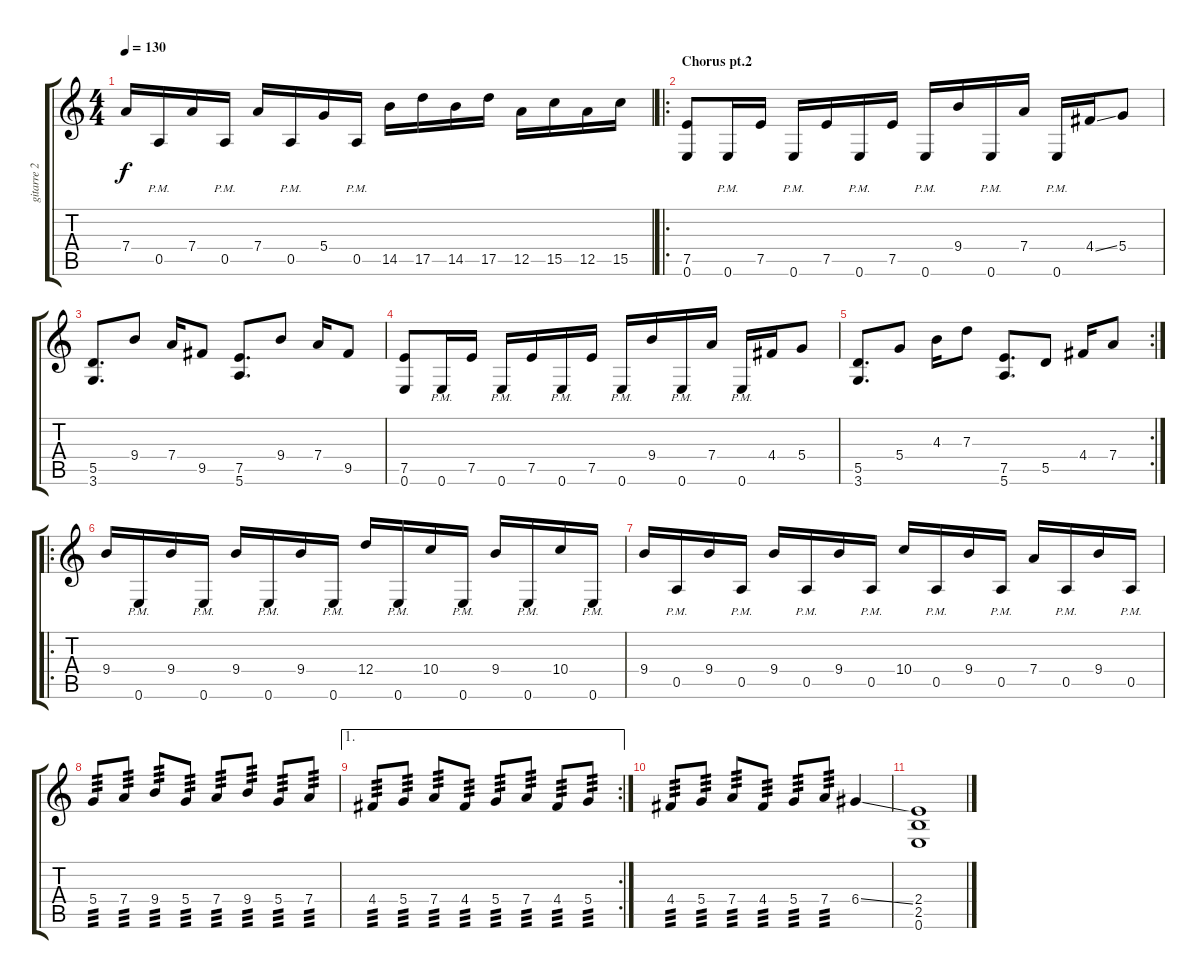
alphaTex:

\track ("gitarre 2" "gitarre 2") {instrument distortionguitar}
\staff {score tabs}
\tuning (E4 B3 G3 D3 A2 E2) {hide}
\ts (4 4)
\tempo 130
\clef g2
\ks c
7.4.16{dy f} 0.5{pm}.16 7.4.16 0.5{pm}.16 7.4.16 0.5{pm}.16 5.4.16 0.5{pm}.16 14.5.16 17.5.16 14.5.16 17.5.16 12.5.16 15.5.16 12.5.16 15.5.16 |
\ro
\section ("" "Chorus pt.2")
(7.5 0.6).8 0.6{pm}.16 7.5.16 0.6{pm}.16 7.5.16 0.6{pm}.16 7.5.16 0.6{pm}.16 9.4.16 0.6{pm}.16 7.4.16 0.6{pm}.16 4.4{ss}.16 5.4.8 |
(5.5 3.6).8{d} 9.4.8 7.4.16 9.5.8 (7.5 5.6).8{d} 9.4.8 7.4.16 9.5.8 |
(7.5 0.6).8 0.6{pm}.16 7.5.16 0.6{pm}.16 7.5.16 0.6{pm}.16 7.5.16 0.6{pm}.16 9.4.16 0.6{pm}.16 7.4.16 0.6{pm}.16 4.4.16 5.4.8 |
\rc 2
(5.5 3.6).8{d} 5.4.8 4.3.16 7.3.8 (7.5 5.6).8{d} 5.5.8 4.4.16 7.4.8 |
\ro
9.4.16 0.6{pm}.16 9.4.16 0.6{pm}.16 9.4.16 0.6{pm}.16 9.4.16 0.6{pm}.16 12.4.16 0.6{pm}.16 10.4.16 0.6{pm}.16 9.4.16 0.6{pm}.16 10.4.16 0.6{pm}.16 |
9.4.16 0.5{pm}.16 9.4.16 0.5{pm}.16 9.4.16 0.5{pm}.16 9.4.16 0.5{pm}.16 10.4.16 0.5{pm}.16 9.4.16 0.5{pm}.16 7.4.16 0.5{pm}.16 9.4.16 0.5{pm}.16 |
5.4.8{tp 3} 7.4.8{tp 3} 9.4.8{tp 3} 5.4.8{tp 3} 7.4.8{tp 3} 9.4.8{tp 3} 5.4.8{tp 3} 7.4.8{tp 3} |
\ae 1
\rc 2
4.4.8{tp 3} 5.4.8{tp 3} 7.4.8{tp 3} 4.4.8{tp 3} 5.4.8{tp 3} 7.4.8{tp 3} 4.4.8{tp 3} 5.4.8{tp 3} |
4.4.8{tp 3} 5.4.8{tp 3} 7.4.8{tp 3} 4.4.8{tp 3} 5.4.8{tp 3} 7.4.8{tp 3} 6.4{ss}.4 |
(2.4 2.5 0.6).1
